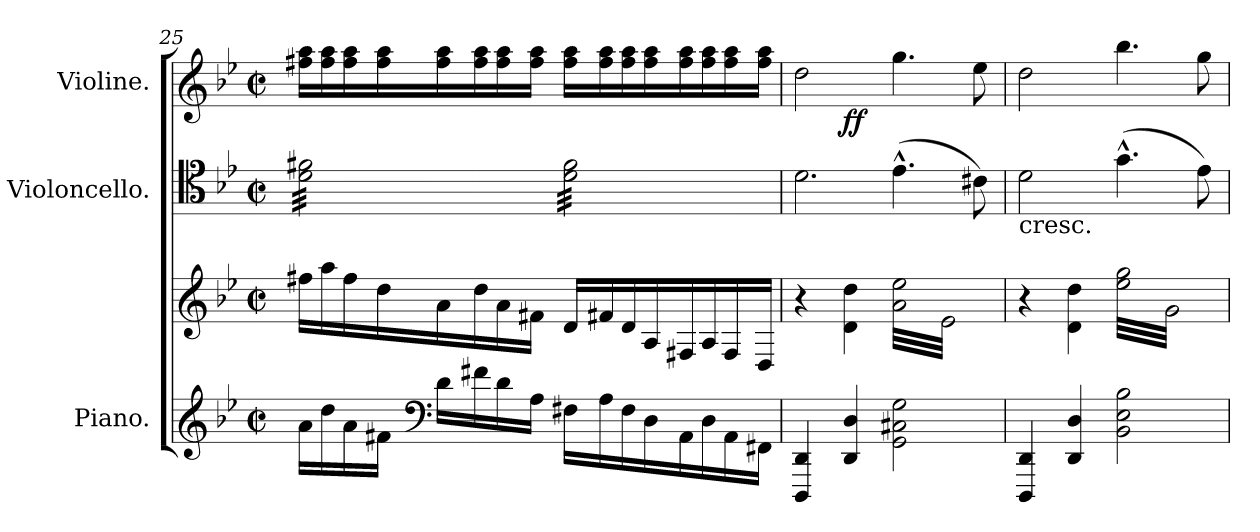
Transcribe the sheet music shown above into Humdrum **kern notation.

**kern	**kern	**kern	**kern	**dynam
*part3	*part3	*part2	*part1	*part1
*staff4	*staff3	*staff2	*staff1	*staff1
*I"Piano.	*	*I"Violoncello.	*I"Violine.	*
*	*	*I'vlc	*I'vl	*
*clefG2	*clefG2	*clefC4	*clefG2	*
*k[b-e-]	*k[b-e-]	*k[b-e-]	*k[b-e-]	*
*g:	*g:	*g:	*g:	*
*M2/2	*M2/2	*M2/2	*M2/2	*
*met(c|)	*met(c|)	*met(c|)	*met(c|)	*
=25	=25	=25	=25	=25
*	*	*tremolo	*	*
16a\LL	16ff#X\LL	32d\ 32f#X\LLL	16ff#X\ 16aa\LL	.
.	.	32d\ 32f#X\	.	.
16dd\	16aa\	32d\ 32f#X\	16ff#\ 16aa\	.
.	.	32d\ 32f#X\	.	.
16a\	16ff#\	32d\ 32f#X\	16ff#\ 16aa\	.
.	.	32d\ 32f#X\	.	.
16f#X\JJ	16dd\	32d\ 32f#X\	16ff#\ 16aa\	.
.	.	32d\ 32f#X\	.	.
*clefF4	*	*	*	*
16d\LL	16a\	32d\ 32f#X\	16ff#\ 16aa\	.
.	.	32d\ 32f#X\	.	.
16f#X\	16dd\	32d\ 32f#X\	16ff#\ 16aa\	.
.	.	32d\ 32f#X\	.	.
16d\	16a\	32d\ 32f#X\	16ff#\ 16aa\	.
.	.	32d\ 32f#X\	.	.
16A\JJ	16f#X\JJ	32d\ 32f#X\	16ff#\ 16aa\JJ	.
.	.	32d\ 32f#X\JJJ	.	.
16F#X\LL	16d/LL	32d\ 32f#\LLL	16ff#\ 16aa\LL	.
.	.	32d\ 32f#\	.	.
16A\	16f#X/	32d\ 32f#\	16ff#\ 16aa\	.
.	.	32d\ 32f#\	.	.
16F#\	16d/	32d\ 32f#\	16ff#\ 16aa\	.
.	.	32d\ 32f#\	.	.
16D/	16A/	32d\ 32f#\	16ff#\ 16aa\	.
.	.	32d\ 32f#\	.	.
16AA\	16F#X/	32d\ 32f#\	16ff#\ 16aa\	.
.	.	32d\ 32f#\	.	.
16D\	16A/	32d\ 32f#\	16ff#\ 16aa\	.
.	.	32d\ 32f#\	.	.
16AA/	16F#/	32d\ 32f#\	16ff#\ 16aa\	.
.	.	32d\ 32f#\	.	.
16FF#X\JJ	16D/JJ	32d\ 32f#\	16ff#\ 16aa\JJ	.
.	.	32d\ 32f#\JJJ	.	.
*	*	*Xtremolo	*	*
=26	=26	=26	=26	=26
!	!	!LO:N:vis=2.	!	!
*	*	*	*^	*
4DDD/ 4DD/	4r	2d\	2dd\	4ryy	.
!	!	!	!	!	!LO:DY:b
4DD/ 4D/	4d\ 4dd\	.	.	2.ryy	ff
*	*tremolo	*	*	*	*
2GG\ 2C#X\ 2G\	32a\ 32ee-\LLL	(4.e-^^\	4.gg\	.	.
.	32e-\	.	.	.	.
.	32a\ 32ee-\	.	.	.	.
.	32e-\	.	.	.	.
.	32a\ 32ee-\	.	.	.	.
.	32e-\	.	.	.	.
.	32a\ 32ee-\	.	.	.	.
.	32e-\	.	.	.	.
.	32a\ 32ee-\	.	.	.	.
.	32e-\	.	.	.	.
.	32a\ 32ee-\	.	.	.	.
.	32e-\	.	.	.	.
.	32a\ 32ee-\	8c#X\)	8ee-\	.	.
.	32e-\	.	.	.	.
.	32a\ 32ee-\	.	.	.	.
.	32e-\JJJ	.	.	.	.
*	*Xtremolo	*	*	*	*
=27	=27	=27	=27	=27	=27
!	!	!LO:TX:b:t=cresc.	!	!	!
*	*	*	*v	*v	*
4DDD/ 4DD/	4r	2d\	2dd\	.
.	.	.	.	.
.	.	.	.	.
.	.	.	.	.
.	.	.	.	.
.	.	.	.	.
.	.	.	.	.
.	.	.	.	.
4DD/ 4D/	4d\ 4dd\	.	.	.
*	*tremolo	*	*	*
2BB-\ 2E-\ 2B-\	32ee-\ 32gg\LLL	(4.g^^\	4.bb-\	.
.	32g\	.	.	.
.	32ee-\ 32gg\	.	.	.
.	32g\	.	.	.
.	32ee-\ 32gg\	.	.	.
.	32g\	.	.	.
.	32ee-\ 32gg\	.	.	.
.	32g\	.	.	.
.	32ee-\ 32gg\	.	.	.
.	32g\	.	.	.
.	32ee-\ 32gg\	.	.	.
.	32g\	.	.	.
.	32ee-\ 32gg\	8e-\)	8gg\	.
.	32g\	.	.	.
.	32ee-\ 32gg\	.	.	.
.	32g\JJJ	.	.	.
*	*Xtremolo	*	*	*
.	.	.	.	.
.	.	.	.	.
.	.	.	.	.
.	.	.	.	.
.	.	.	.	.
.	.	.	.	.
.	.	.	.	.
.	.	.	.	.
=	=	=	=	=
*-	*-	*-	*-	*-
